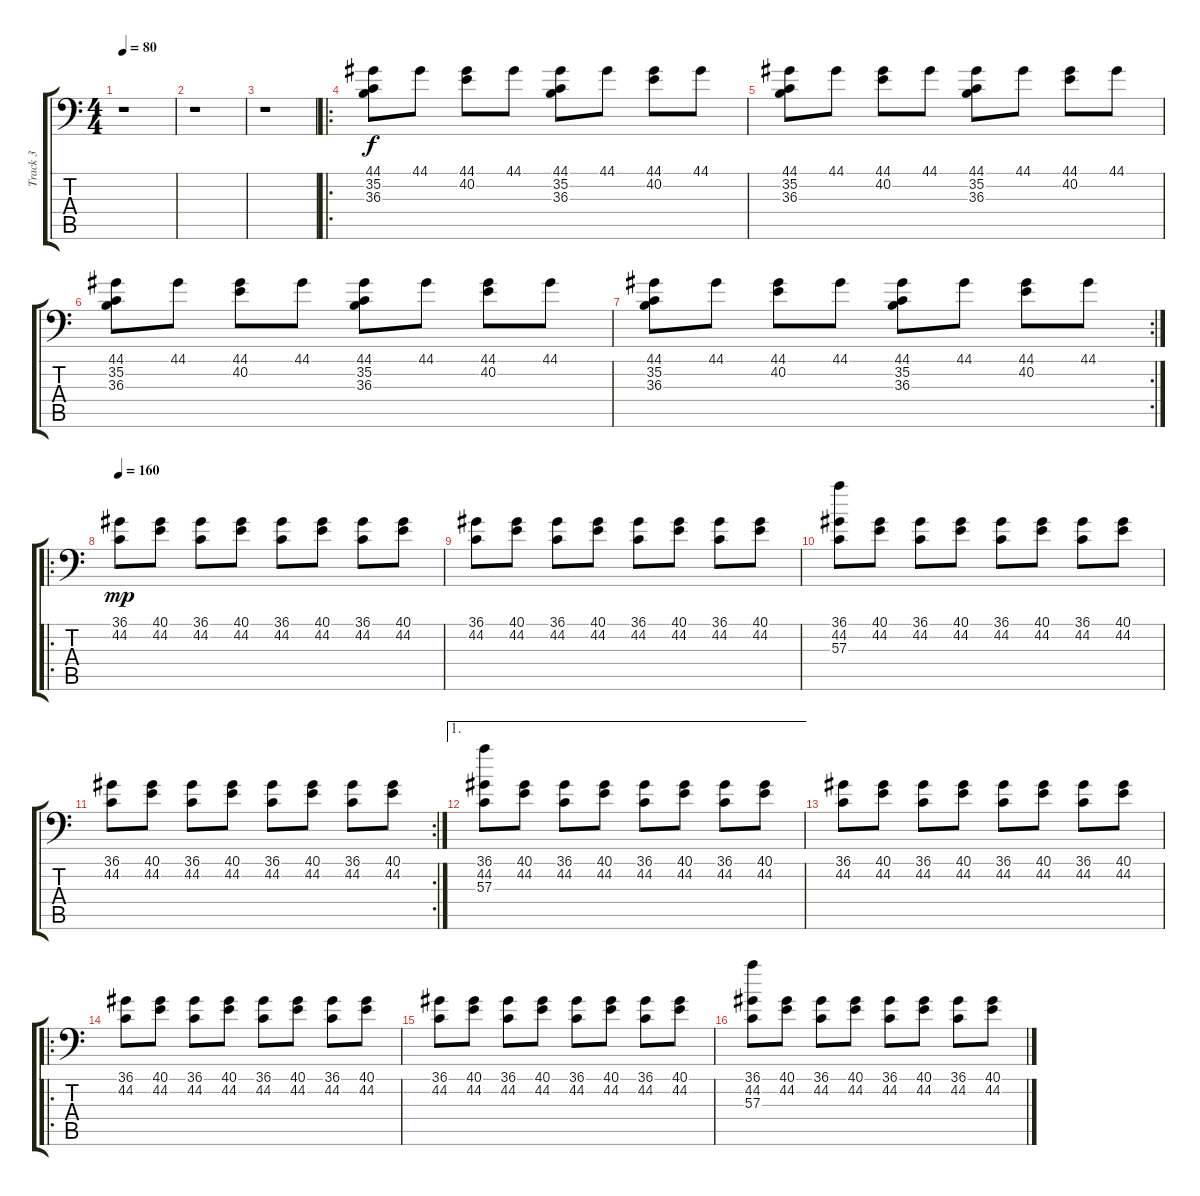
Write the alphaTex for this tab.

\track ("Track 3" "Track 3") {instrument acousticgrandpiano}
\staff {score tabs}
\tuning (C-1 C-1 C-1 C-1 C-1 C-1) {hide}
\ts (4 4)
\tempo 80
\clef f4
\ks c
r.1{dy mp} |
r.1 |
r.1 |
\ro
(44.1 35.2 36.3).8{dy f} 44.1.8 (44.1 40.2).8 44.1.8 (44.1 35.2 36.3).8 44.1.8 (44.1 40.2).8 44.1.8 |
(44.1 35.2 36.3).8 44.1.8 (44.1 40.2).8 44.1.8 (44.1 35.2 36.3).8 44.1.8 (44.1 40.2).8 44.1.8 |
(44.1 35.2 36.3).8 44.1.8 (44.1 40.2).8 44.1.8 (44.1 35.2 36.3).8 44.1.8 (44.1 40.2).8 44.1.8 |
\rc 2
(44.1 35.2 36.3).8 44.1.8 (44.1 40.2).8 44.1.8 (44.1 35.2 36.3).8 44.1.8 (44.1 40.2).8 44.1.8 |
\ro
\tempo 160
(36.1 44.2).8{dy mp} (40.1 44.2).8 (36.1 44.2).8 (40.1 44.2).8 (36.1 44.2).8 (40.1 44.2).8 (36.1 44.2).8 (40.1 44.2).8 |
(36.1 44.2).8 (40.1 44.2).8 (36.1 44.2).8 (40.1 44.2).8 (36.1 44.2).8 (40.1 44.2).8 (36.1 44.2).8 (40.1 44.2).8 |
(36.1 44.2 57.3).8 (40.1 44.2).8 (36.1 44.2).8 (40.1 44.2).8 (36.1 44.2).8 (40.1 44.2).8 (36.1 44.2).8 (40.1 44.2).8 |
\rc 2
(36.1 44.2).8 (40.1 44.2).8 (36.1 44.2).8 (40.1 44.2).8 (36.1 44.2).8 (40.1 44.2).8 (36.1 44.2).8 (40.1 44.2).8 |
\ae 1
(36.1 44.2 57.3).8 (40.1 44.2).8 (36.1 44.2).8 (40.1 44.2).8 (36.1 44.2).8 (40.1 44.2).8 (36.1 44.2).8 (40.1 44.2).8 |
(36.1 44.2).8 (40.1 44.2).8 (36.1 44.2).8 (40.1 44.2).8 (36.1 44.2).8 (40.1 44.2).8 (36.1 44.2).8 (40.1 44.2).8 |
\ro
(36.1 44.2).8 (40.1 44.2).8 (36.1 44.2).8 (40.1 44.2).8 (36.1 44.2).8 (40.1 44.2).8 (36.1 44.2).8 (40.1 44.2).8 |
(36.1 44.2).8 (40.1 44.2).8 (36.1 44.2).8 (40.1 44.2).8 (36.1 44.2).8 (40.1 44.2).8 (36.1 44.2).8 (40.1 44.2).8 |
(36.1 44.2 57.3).8 (40.1 44.2).8 (36.1 44.2).8 (40.1 44.2).8 (36.1 44.2).8 (40.1 44.2).8 (36.1 44.2).8 (40.1 44.2).8
